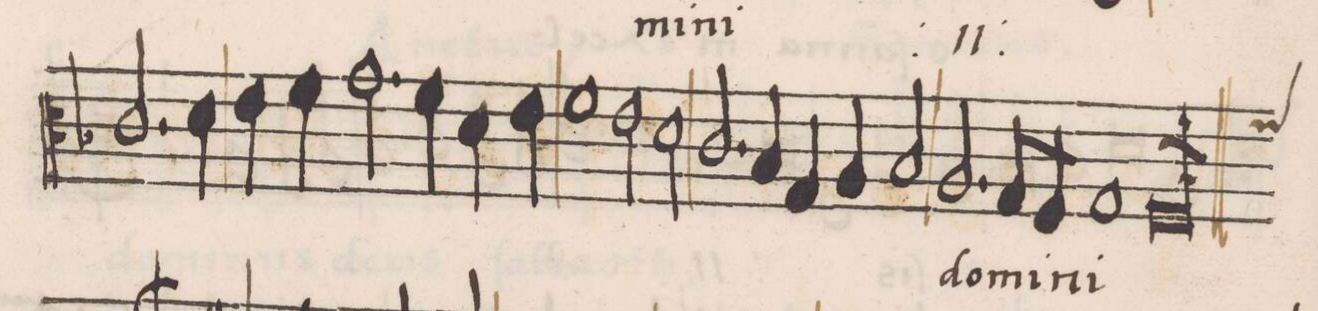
**kern	**text
*I"ALTVS	*
*clefC3	*
*k[b-]	*
*met(C|)	*
*M2/1	*
2.c/	do-
4d\	.
=80-	=80-
4e\	.
4f\	.
2.g\	.
4f\	.
4d\	.
4e\	.
=81-	=81-
1f	-mi-
2e\	.
2d\	.
=82-	=82-
2.c/	.
4B-/	.
4G/	.
4A/	.
2B-/	-ni
*	*Xij
=83-	=83-
2.A/	do-
8G/L	-mi-
8F/J	.
1G	-ni
=84-	=84-
*custos:f	*
0Fl;	.
==	==
*-	*-
